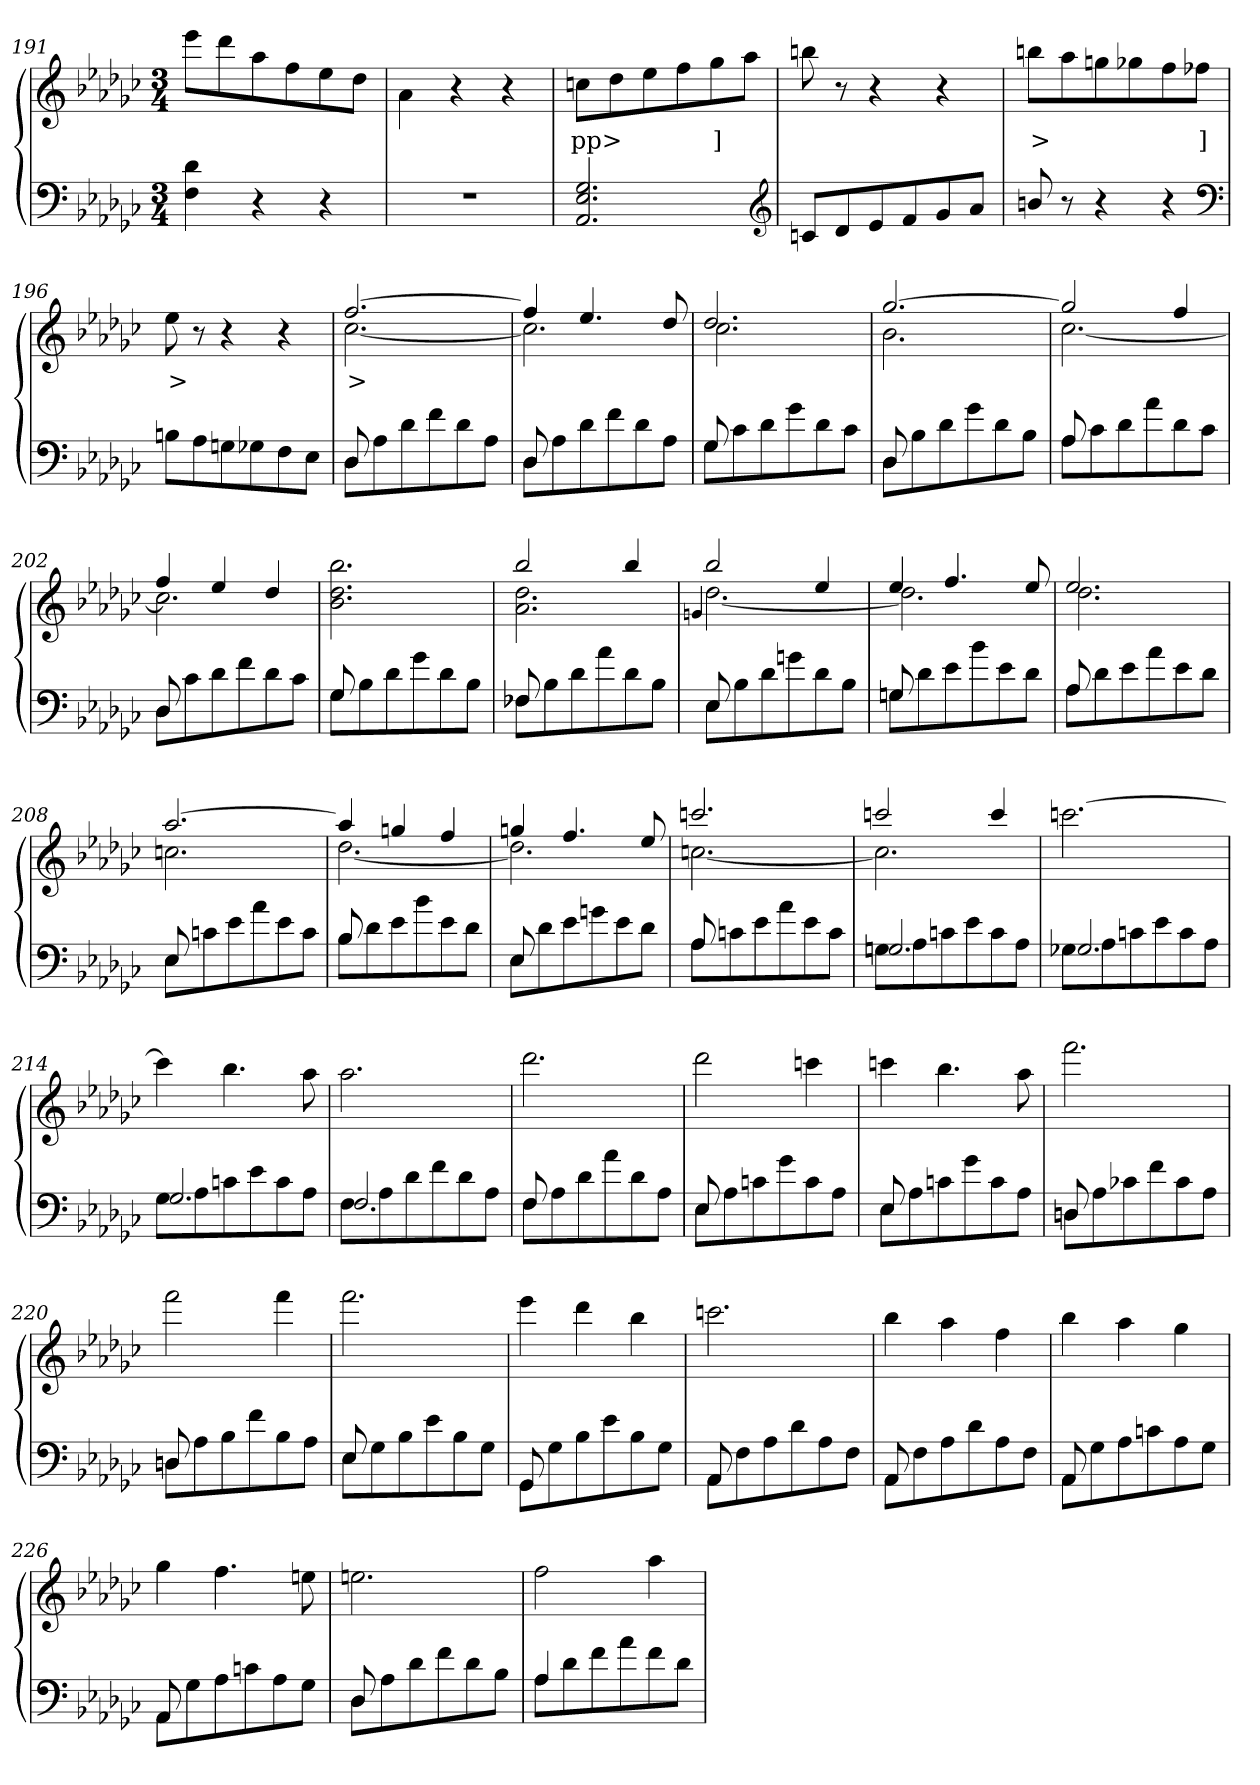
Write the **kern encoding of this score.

**kern	**kern	**text
*part2	*part1	*part1
*staff2	*staff1	*staff1
*clefF4	*clefG2	*
*k[b-e-a-d-g-c-]	*k[b-e-a-d-g-c-]	*
*M3/4	*M3/4	*
=191	=191	=191
4d- 4F	8eee-L	.
.	8ddd-	.
4r	8aa-	.
.	8ff	.
4r	8ee-	.
.	8dd-J	.
=192	=192	=192
2.r	4a-\	.
.	4r	.
.	4r	.
=193	=193	=193
2.G-/ 2.E-/ 2.AA-/	8ccnL	pp>
.	8dd-	.
.	8ee-	.
.	8ff	.
.	8gg-	]
.	8aa-J	.
*clefG2	*	*
=194	=194	=194
8cnL	8bbn	.
8d-	8r	.
8e-	4r	.
8f	.	.
8g-	4r	.
8a-J	.	.
=195	=195	=195
8bn/	8bbnL	>
8r	8aa-	.
4r	8ggn	.
.	8gg-X	.
4r	8ff	.
.	8ff-XJ	]
*clefF4	*	*
=196	=196	=196
8BnL	8ee-	>
8A-	8r	.
8Gn	4r	.
8G-X	.	.
8F	4r	.
8E-J	.	.
=197	=197	=197
*^	*^	*
8D-	8D-L	[2.ff	[2.cc-	>
2ryy	8A-	.	.	.
.	8d-	.	.	.
.	8f	.	.	.
.	8d-	.	.	.
8ryy	8A-J	.	.	.
=198	=198	=198	=198	=198
8D-	8D-L	4ff]	2.cc-]	.
2ryy	8A-	.	.	.
.	8d-	4.ee-	.	.
.	8f	.	.	.
.	8d-	.	.	.
8ryy	8A-J	8dd-	.	.
=199	=199	=199	=199	=199
8G-	8G-L	2.dd-	2.cc-	.
2ryy	8c-	.	.	.
.	8d-	.	.	.
.	8g-	.	.	.
.	8d-	.	.	.
8ryy	8c-J	.	.	.
=200	=200	=200	=200	=200
8D-	8D-L	[2.gg-	2.b-	.
2ryy	8B-	.	.	.
.	8d-	.	.	.
.	8g-	.	.	.
.	8d-	.	.	.
8ryy	8B-J	.	.	.
=201	=201	=201	=201	=201
8A-	8A-L	2gg-]	[2.cc-	.
2ryy	8c-	.	.	.
.	8d-	.	.	.
.	8a-	.	.	.
.	8d-	4ff	.	.
8ryy	8c-J	.	.	.
=202	=202	=202	=202	=202
8D-	8D-L	4ff	2.cc-]	.
2ryy	8c-	.	.	.
.	8d-	4ee-	.	.
.	8f	.	.	.
.	8d-	4dd-	.	.
8ryy	8c-J	.	.	.
*	*	*v	*v	*
=203	=203	=203	=203
8G-	8G-L	2.bb- 2.dd- 2.b-	.
2ryy	8B-	.	.
.	8d-	.	.
.	8g-	.	.
.	8d-	.	.
8ryy	8B-J	.	.
=204	=204	=204	=204
*	*	*^	*
8F-X	8F-L	2bb-	2.dd- 2.a-	.
2ryy	8B-	.	.	.
.	8d-	.	.	.
.	8a-	.	.	.
.	8d-	4bb-	.	.
8ryy	8B-J	.	.	.
=205	=205	=205	=205	=205
.	.	4qqgn/	.	.
8E-	8E-L	2bb-	[2.dd-	.
2ryy	8B-	.	.	.
.	8d-	.	.	.
.	8gn	.	.	.
.	8d-	4ee-	.	.
8ryy	8B-J	.	.	.
=206	=206	=206	=206	=206
8Gn	8GnL	4ee-	2.dd-]	.
2ryy	8d-	.	.	.
.	8e-	4.ff	.	.
.	8b-	.	.	.
.	8e-	.	.	.
8ryy	8d-J	8ee-	.	.
=207	=207	=207	=207	=207
8A-	8A-L	2.ee-	2.dd-	.
2ryy	8d-	.	.	.
.	8e-	.	.	.
.	8a-	.	.	.
.	8e-	.	.	.
8ryy	8d-J	.	.	.
=208	=208	=208	=208	=208
8E-	8E-L	[2.aa-	2.ccn	.
2ryy	8cn	.	.	.
.	8e-	.	.	.
.	8a-	.	.	.
.	8e-	.	.	.
8ryy	8cJ	.	.	.
=209	=209	=209	=209	=209
8B-	8B-L	4aa-]	[2.dd-	.
2ryy	8d-	.	.	.
.	8e-	4ggn	.	.
.	8b-	.	.	.
.	8e-	4ff	.	.
8ryy	8d-J	.	.	.
=210	=210	=210	=210	=210
8E-	8E-L	4ggn	2.dd-]	.
2ryy	8d-	.	.	.
.	8e-	4.ff	.	.
.	8gn	.	.	.
.	8e-	.	.	.
8ryy	8d-J	8ee-	.	.
=211	=211	=211	=211	=211
8A-	8A-L	2.cccn	[2.cc	.
2ryy	8cn	.	.	.
.	8e-	.	.	.
.	8a-	.	.	.
.	8e-	.	.	.
8ryy	8cJ	.	.	.
=212	=212	=212	=212	=212
8Gn\L	2.Gn/	2cccn	2.cc]	.
8A-	.	.	.	.
8cn	.	.	.	.
8e-	.	.	.	.
8c	.	4ccc	.	.
8A-J	.	.	.	.
*	*	*v	*v	*
=213	=213	=213	=213
8G-X\L	2.G-/	[2.cccn	.
8A-	.	.	.
8cn	.	.	.
8e-	.	.	.
8c	.	.	.
8A-J	.	.	.
=214	=214	=214	=214
8G-\L	2.G-/	4cccn]	.
8A-	.	.	.
8cn	.	4.bb-	.
8e-	.	.	.
8c	.	.	.
8A-J	.	8aa-	.
=215	=215	=215	=215
8F\L	2.F/	2.aa-	.
8A-	.	.	.
8d-	.	.	.
8f	.	.	.
8d-	.	.	.
8A-J	.	.	.
=216	=216	=216	=216
8F	8FL	2.ddd-	.
2ryy	8A-	.	.
.	8d-	.	.
.	8a-	.	.
.	8d-	.	.
8ryy	8A-J	.	.
=217	=217	=217	=217
8E-	8E-L	2ddd-	.
2ryy	8A-	.	.
.	8cn	.	.
.	8g-	.	.
.	8c	4cccn	.
8ryy	8A-J	.	.
=218	=218	=218	=218
8E-	8E-L	4cccn	.
2ryy	8A-	.	.
.	8cn	4.bb-	.
.	8g-	.	.
.	8c	.	.
8ryy	8A-J	8aa-	.
=219	=219	=219	=219
8Dn	8DnL	2.fff	.
2ryy	8A-	.	.
.	8c-X	.	.
.	8f	.	.
.	8c-	.	.
8ryy	8A-J	.	.
=220	=220	=220	=220
8Dn	8DnL	2fff	.
2ryy	8A-	.	.
.	8B-	.	.
.	8f	.	.
.	8B-	4fff	.
8ryy	8A-J	.	.
=221	=221	=221	=221
8E-	8E-L	2.fff	.
2ryy	8G-	.	.
.	8B-	.	.
.	8e-	.	.
.	8B-	.	.
8ryy	8G-J	.	.
=222	=222	=222	=222
8GG-	8GG-L	4eee-	.
2ryy	8G-	.	.
.	8B-	4ddd-	.
.	8e-	.	.
.	8B-	4bb-	.
8ryy	8G-J	.	.
=223	=223	=223	=223
8AA-	8AA-L	2.cccn	.
2ryy	8F	.	.
.	8A-	.	.
.	8d-	.	.
.	8A-	.	.
8ryy	8FJ	.	.
=224	=224	=224	=224
8AA-	8AA-L	4bb-	.
2ryy	8F	.	.
.	8A-	4aa-	.
.	8d-	.	.
.	8A-	4ff	.
8ryy	8FJ	.	.
=225	=225	=225	=225
8AA-	8AA-L	4bb-	.
2ryy	8G-	.	.
.	8A-	4aa-	.
.	8cn	.	.
.	8A-	4gg-	.
8ryy	8G-J	.	.
=226	=226	=226	=226
8AA-	8AA-L	4gg-	.
2ryy	8G-	.	.
.	8A-	4.ff	.
.	8cn	.	.
.	8A-	.	.
8ryy	8G-J	8een	.
=227	=227	=227	=227
8D-	8D-L	2.een	.
2ryy	8A-	.	.
.	8d-	.	.
.	8f	.	.
.	8d-	.	.
8ryy	8B-J	.	.
=228	=228	=228	=228
4A-	8A-L	2ff	.
.	8d-	.	.
2ryy	8f	.	.
.	8a-	.	.
.	8f	4aa-	.
.	8d-J	.	.
*v	*v	*	*
=	=	=
*-	*-	*-
